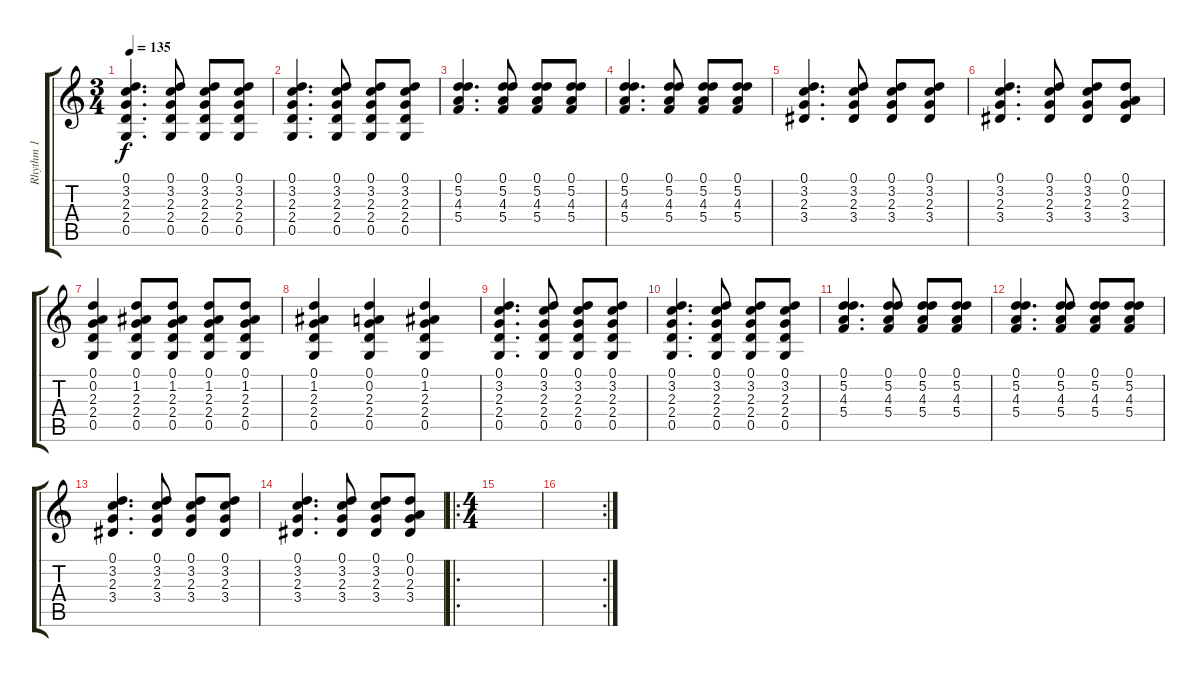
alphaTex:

\track ("Rhythm 1" "Rhythm 1") {instrument distortionguitar}
\staff {score tabs}
\tuning (D4 A3 F3 C3 G2 D2) {hide}
\ts (3 4)
\tempo 135
\clef g2
\ks c
(0.1 3.2 2.3 2.4 0.5).4{d dy f} (0.1 3.2 2.3 2.4 0.5).8 (0.1 3.2 2.3 2.4 0.5).8 (0.1 3.2 2.3 2.4 0.5).8 |
(0.1 3.2 2.3 2.4 0.5).4{d} (0.1 3.2 2.3 2.4 0.5).8 (0.1 3.2 2.3 2.4 0.5).8 (0.1 3.2 2.3 2.4 0.5).8 |
(0.1 5.2 4.3 5.4).4{d} (0.1 5.2 4.3 5.4).8 (0.1 5.2 4.3 5.4).8 (0.1 5.2 4.3 5.4).8 |
(0.1 5.2 4.3 5.4).4{d} (0.1 5.2 4.3 5.4).8 (0.1 5.2 4.3 5.4).8 (0.1 5.2 4.3 5.4).8 |
(0.1 3.2 2.3 3.4).4{d} (0.1 3.2 2.3 3.4).8 (0.1 3.2 2.3 3.4).8 (0.1 3.2 2.3 3.4).8 |
(0.1 3.2 2.3 3.4).4{d} (0.1 3.2 2.3 3.4).8 (0.1 3.2 2.3 3.4).8 (0.1 0.2 2.3 3.4).8 |
(0.1 0.2 2.3 2.4 0.5).4 (0.1 1.2 2.3 2.4 0.5).8 (0.1 1.2 2.3 2.4 0.5).8 (0.1 1.2 2.3 2.4 0.5).8 (0.1 1.2 2.3 2.4 0.5).8 |
(0.1 1.2 2.3 2.4 0.5).4 (0.1 0.2 2.3 2.4 0.5).4 (0.1 1.2 2.3 2.4 0.5).4 |
(0.1 3.2 2.3 2.4 0.5).4{d} (0.1 3.2 2.3 2.4 0.5).8 (0.1 3.2 2.3 2.4 0.5).8 (0.1 3.2 2.3 2.4 0.5).8 |
(0.1 3.2 2.3 2.4 0.5).4{d} (0.1 3.2 2.3 2.4 0.5).8 (0.1 3.2 2.3 2.4 0.5).8 (0.1 3.2 2.3 2.4 0.5).8 |
(0.1 5.2 4.3 5.4).4{d} (0.1 5.2 4.3 5.4).8 (0.1 5.2 4.3 5.4).8 (0.1 5.2 4.3 5.4).8 |
(0.1 5.2 4.3 5.4).4{d} (0.1 5.2 4.3 5.4).8 (0.1 5.2 4.3 5.4).8 (0.1 5.2 4.3 5.4).8 |
(0.1 3.2 2.3 3.4).4{d} (0.1 3.2 2.3 3.4).8 (0.1 3.2 2.3 3.4).8 (0.1 3.2 2.3 3.4).8 |
(0.1 3.2 2.3 3.4).4{d} (0.1 3.2 2.3 3.4).8 (0.1 3.2 2.3 3.4).8 (0.1 0.2 2.3 3.4).8 |
\ro
\ts (4 4)
|
\rc 2
